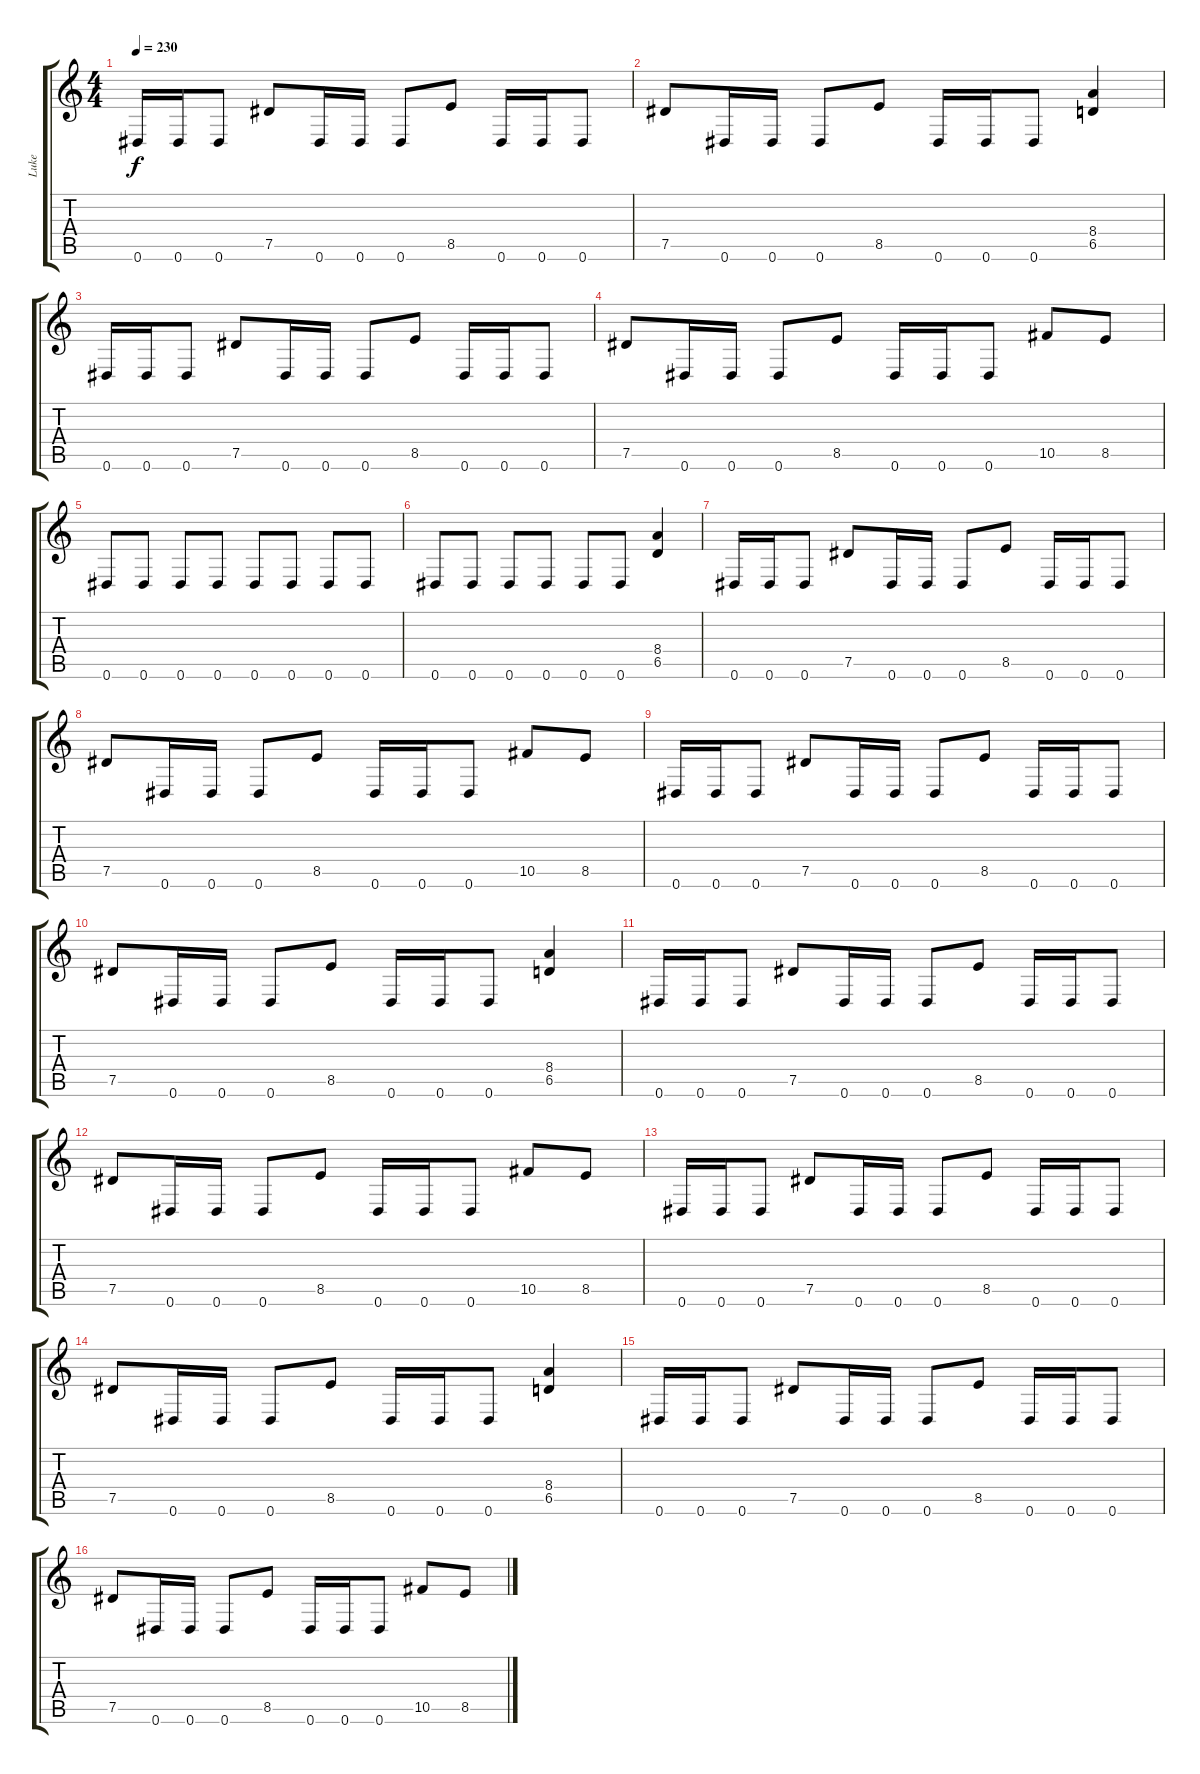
\track ("Luke" "Luke") {instrument distortionguitar}
\staff {score tabs}
\tuning (Eb4 Bb3 Gb3 Db3 Ab2 Eb2) {hide}
\ts (4 4)
\tempo 230
\clef g2
\ks c
0.6.16{dy f} 0.6.16 0.6.8 7.5.8 0.6.16 0.6.16 0.6.8 8.5.8 0.6.16 0.6.16 0.6.8 |
7.5.8 0.6.16 0.6.16 0.6.8 8.5.8 0.6.16 0.6.16 0.6.8 (8.4 6.5).4 |
0.6.16 0.6.16 0.6.8 7.5.8 0.6.16 0.6.16 0.6.8 8.5.8 0.6.16 0.6.16 0.6.8 |
7.5.8 0.6.16 0.6.16 0.6.8 8.5.8 0.6.16 0.6.16 0.6.8 10.5.8 8.5.8 |
0.6.8 0.6.8 0.6.8 0.6.8 0.6.8 0.6.8 0.6.8 0.6.8 |
0.6.8 0.6.8 0.6.8 0.6.8 0.6.8 0.6.8 (8.4 6.5).4 |
0.6.16 0.6.16 0.6.8 7.5.8 0.6.16 0.6.16 0.6.8 8.5.8 0.6.16 0.6.16 0.6.8 |
7.5.8 0.6.16 0.6.16 0.6.8 8.5.8 0.6.16 0.6.16 0.6.8 10.5.8 8.5.8 |
0.6.16 0.6.16 0.6.8 7.5.8 0.6.16 0.6.16 0.6.8 8.5.8 0.6.16 0.6.16 0.6.8 |
7.5.8 0.6.16 0.6.16 0.6.8 8.5.8 0.6.16 0.6.16 0.6.8 (8.4 6.5).4 |
0.6.16 0.6.16 0.6.8 7.5.8 0.6.16 0.6.16 0.6.8 8.5.8 0.6.16 0.6.16 0.6.8 |
7.5.8 0.6.16 0.6.16 0.6.8 8.5.8 0.6.16 0.6.16 0.6.8 10.5.8 8.5.8 |
0.6.16 0.6.16 0.6.8 7.5.8 0.6.16 0.6.16 0.6.8 8.5.8 0.6.16 0.6.16 0.6.8 |
7.5.8 0.6.16 0.6.16 0.6.8 8.5.8 0.6.16 0.6.16 0.6.8 (8.4 6.5).4 |
0.6.16 0.6.16 0.6.8 7.5.8 0.6.16 0.6.16 0.6.8 8.5.8 0.6.16 0.6.16 0.6.8 |
7.5.8 0.6.16 0.6.16 0.6.8 8.5.8 0.6.16 0.6.16 0.6.8 10.5.8 8.5.8
